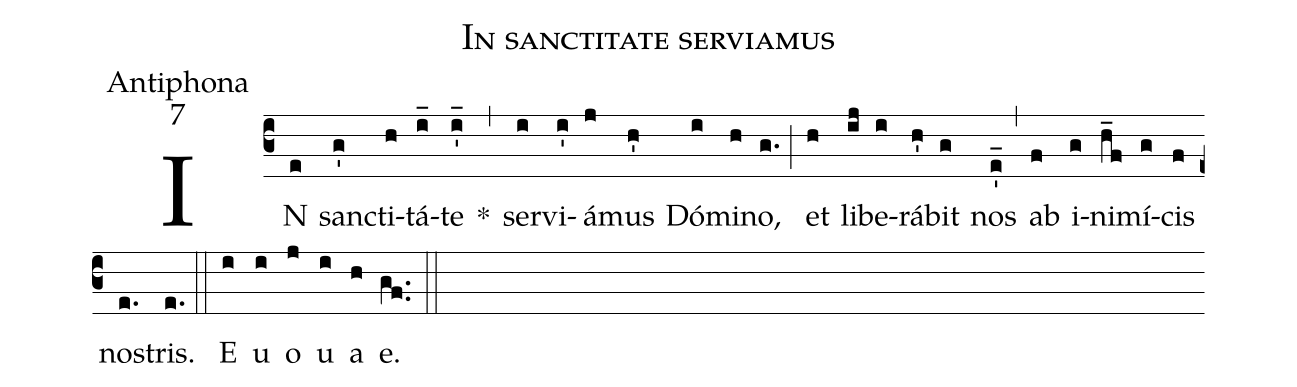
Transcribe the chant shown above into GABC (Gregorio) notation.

name:In sanctitate serviamus;
office-part:Antiphona;
mode:7;
%%
(c3) IN(e) san(g')cti(h)tá(i_)te(i'_) *(,) ser(i)vi(i')á(j)mus(h') Dó(i)mi(h)no,(g.) (;) et(h) li(ij)be(i)rá(h')bit(g) nos(e'_) (,) ab(f) i(g)ni(h_f)mí(g)cis(f) no(e.)stris.(e.) (::) <eu>E(i) u(i) o(j) u(i) a(h) e.</eu>(gf..) (::)
